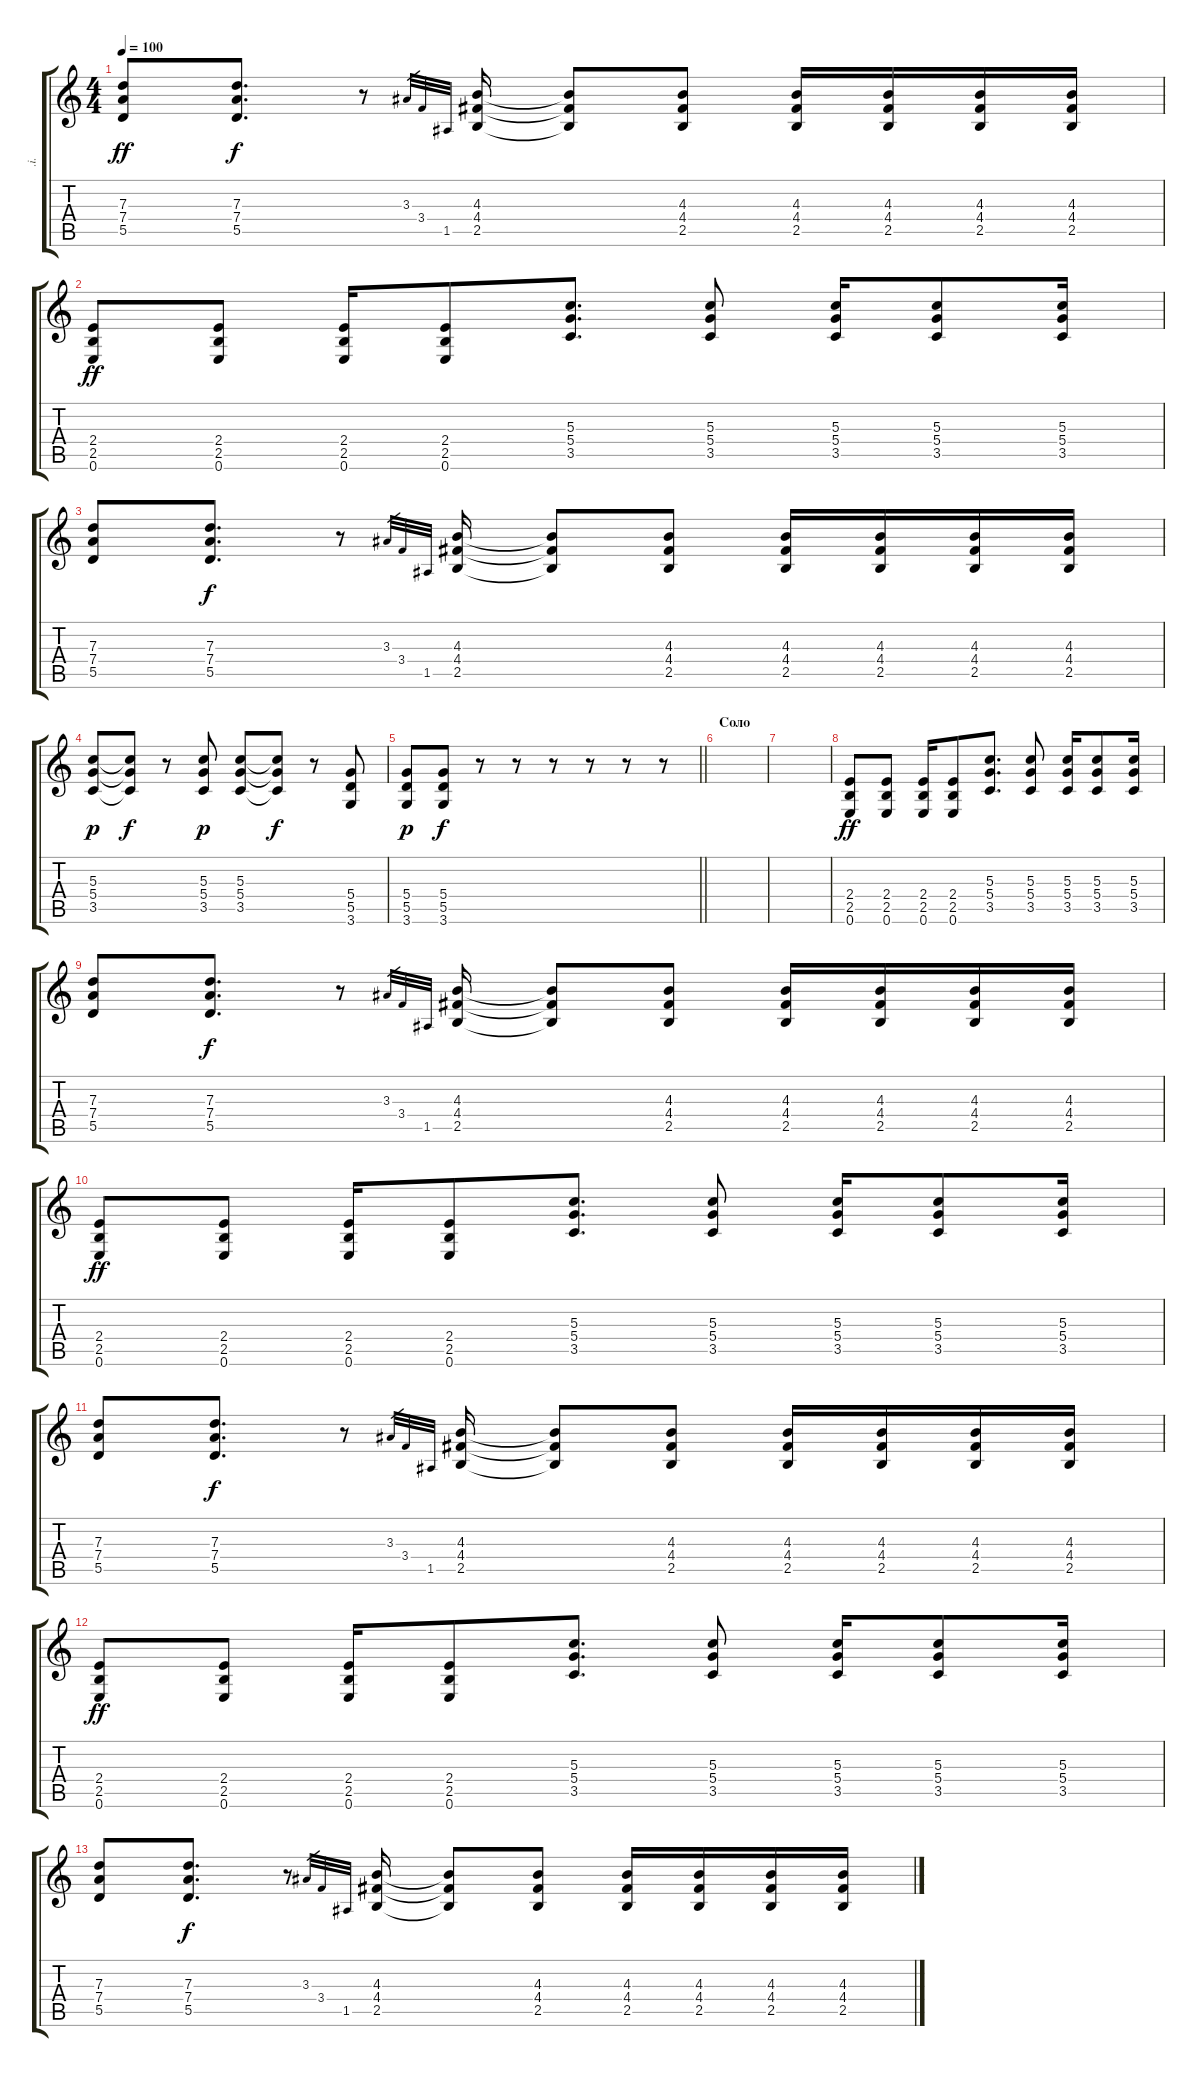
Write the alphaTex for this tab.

\track (".i." ".i.") {instrument overdrivenguitar}
\staff {score tabs}
\tuning (E4 B3 G3 D3 A2 E2) {hide}
\ts (4 4)
\tempo 100
\clef g2
\ks c
(7.3 7.4 5.5).8{dy ff} (7.3 7.4 5.5).8{d dy f} r.8 3.3.32{gr} 3.4.32{gr} 1.5.32{gr} (4.3 4.4 2.5).16 (4.3{t} 4.4{t} 2.5{t}).8 (4.3 4.4 2.5).8 (4.3 4.4 2.5).16 (4.3 4.4 2.5).16 (4.3 4.4 2.5).16 (4.3 4.4 2.5).16 |
(2.4 2.5 0.6).8{dy ff} (2.4 2.5 0.6).8 (2.4 2.5 0.6).16 (2.4 2.5 0.6).8 (5.3 5.4 3.5).8{d} (5.3 5.4 3.5).8 (5.3 5.4 3.5).16 (5.3 5.4 3.5).8 (5.3 5.4 3.5).16 |
(7.3 7.4 5.5).8 (7.3 7.4 5.5).8{d dy f} r.8 3.3.32{gr} 3.4.32{gr} 1.5.32{gr} (4.3 4.4 2.5).16 (4.3{t} 4.4{t} 2.5{t}).8 (4.3 4.4 2.5).8 (4.3 4.4 2.5).16 (4.3 4.4 2.5).16 (4.3 4.4 2.5).16 (4.3 4.4 2.5).16 |
(5.3 5.4 3.5).8{dy p} (5.3{t} 5.4{t} 3.5{t}).8{dy f} r.8 (5.3 5.4 3.5).8{dy p} (5.3 5.4 3.5).8 (5.3{t} 5.4{t} 3.5{t}).8{dy f} r.8 (5.4 5.5 3.6).8 |
\barLineRight lightlight
(5.4 5.5 3.6).8{dy p} (5.4 5.5 3.6).8{dy f} r.8 r.8 r.8 r.8 r.8 r.8 |
\section ("" "Соло")
|
|
(2.4 2.5 0.6).8{dy ff} (2.4 2.5 0.6).8 (2.4 2.5 0.6).16 (2.4 2.5 0.6).8 (5.3 5.4 3.5).8{d} (5.3 5.4 3.5).8 (5.3 5.4 3.5).16 (5.3 5.4 3.5).8 (5.3 5.4 3.5).16 |
(7.3 7.4 5.5).8 (7.3 7.4 5.5).8{d dy f} r.8 3.3.32{gr} 3.4.32{gr} 1.5.32{gr} (4.3 4.4 2.5).16 (4.3{t} 4.4{t} 2.5{t}).8 (4.3 4.4 2.5).8 (4.3 4.4 2.5).16 (4.3 4.4 2.5).16 (4.3 4.4 2.5).16 (4.3 4.4 2.5).16 |
(2.4 2.5 0.6).8{dy ff} (2.4 2.5 0.6).8 (2.4 2.5 0.6).16 (2.4 2.5 0.6).8 (5.3 5.4 3.5).8{d} (5.3 5.4 3.5).8 (5.3 5.4 3.5).16 (5.3 5.4 3.5).8 (5.3 5.4 3.5).16 |
(7.3 7.4 5.5).8 (7.3 7.4 5.5).8{d dy f} r.8 3.3.32{gr} 3.4.32{gr} 1.5.32{gr} (4.3 4.4 2.5).16 (4.3{t} 4.4{t} 2.5{t}).8 (4.3 4.4 2.5).8 (4.3 4.4 2.5).16 (4.3 4.4 2.5).16 (4.3 4.4 2.5).16 (4.3 4.4 2.5).16 |
(2.4 2.5 0.6).8{dy ff} (2.4 2.5 0.6).8 (2.4 2.5 0.6).16 (2.4 2.5 0.6).8 (5.3 5.4 3.5).8{d} (5.3 5.4 3.5).8 (5.3 5.4 3.5).16 (5.3 5.4 3.5).8 (5.3 5.4 3.5).16 |
(7.3 7.4 5.5).8 (7.3 7.4 5.5).8{d dy f} r.8 3.3.32{gr} 3.4.32{gr} 1.5.32{gr} (4.3 4.4 2.5).16 (4.3{t} 4.4{t} 2.5{t}).8 (4.3 4.4 2.5).8 (4.3 4.4 2.5).16 (4.3 4.4 2.5).16 (4.3 4.4 2.5).16 (4.3 4.4 2.5).16
